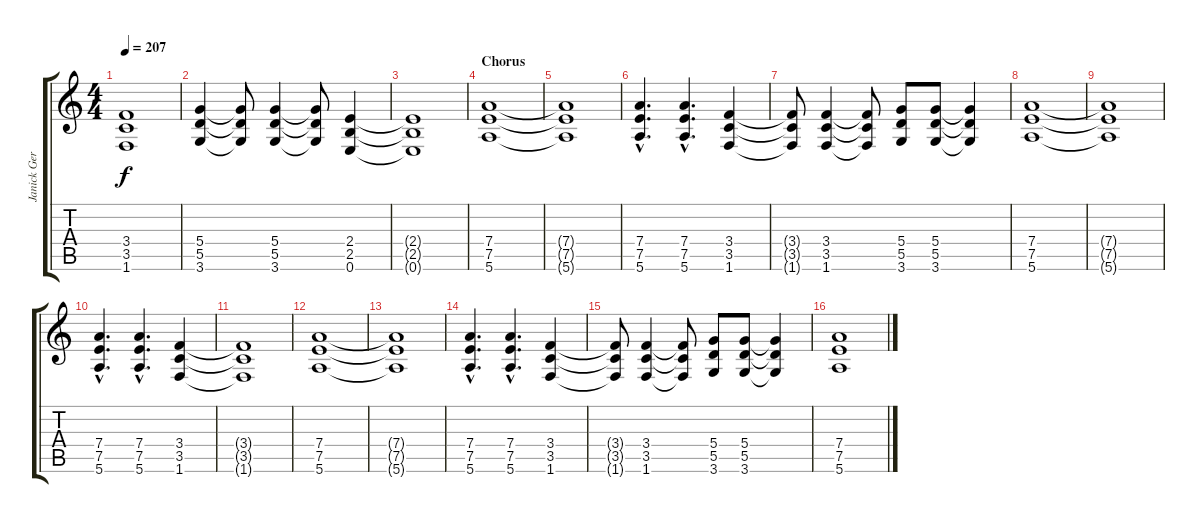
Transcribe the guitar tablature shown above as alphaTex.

\track ("Janick Gers" "Janick Ger") {instrument distortionguitar}
\staff {score tabs}
\tuning (E4 B3 G3 D3 A2 E2) {hide}
\ts (4 4)
\tempo 207
\clef g2
\ks c
(3.4{t} 3.5{t} 1.6{t}).1{dy f} |
(5.4 5.5 3.6).4 (5.4{t} 5.5{t} 3.6{t}).8 (5.4 5.5 3.6).4 (5.4{t} 5.5{t} 3.6{t}).8 (2.4 2.5 0.6).4 |
(2.4{t} 2.5{t} 0.6{t}).1 |
\section ("" "Chorus")
(7.4 7.5 5.6).1 |
(7.4{t} 7.5{t} 5.6{t}).1 |
(7.4{hac} 7.5{hac} 5.6{hac}).4{d} (7.4{hac} 7.5{hac} 5.6{hac}).4{d} (3.4 3.5 1.6).4 |
(3.4{t} 3.5{t} 1.6{t}).8 (3.4 3.5 1.6).4 (3.4{t} 3.5{t} 1.6{t}).8 (5.4 5.5 3.6).8 (5.4 5.5 3.6).8 (5.4{t} 5.5{t} 3.6{t}).4 |
(7.4 7.5 5.6).1 |
(7.4{t} 7.5{t} 5.6{t}).1 |
(7.4{hac} 7.5{hac} 5.6{hac}).4{d} (7.4{hac} 7.5{hac} 5.6{hac}).4{d} (3.4 3.5 1.6).4 |
(3.4{t} 3.5{t} 1.6{t}).1 |
(7.4 7.5 5.6).1 |
(7.4{t} 7.5{t} 5.6{t}).1 |
(7.4{hac} 7.5{hac} 5.6{hac}).4{d} (7.4{hac} 7.5{hac} 5.6{hac}).4{d} (3.4 3.5 1.6).4 |
(3.4{t} 3.5{t} 1.6{t}).8 (3.4 3.5 1.6).4 (3.4{t} 3.5{t} 1.6{t}).8 (5.4 5.5 3.6).8 (5.4 5.5 3.6).8 (5.4{t} 5.5{t} 3.6{t}).4 |
(7.4 7.5 5.6).1
